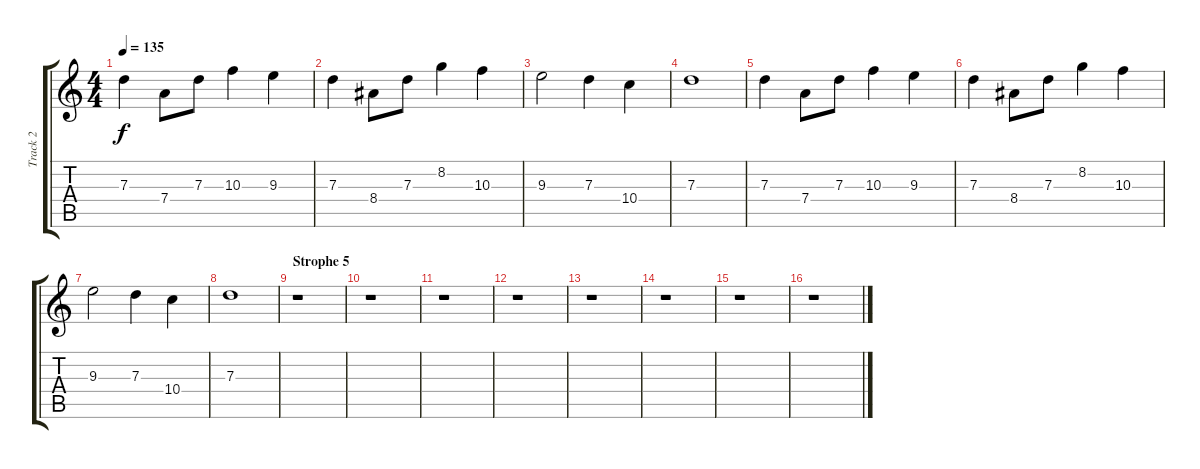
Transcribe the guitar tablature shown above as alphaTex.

\track ("Track 2" "Track 2") {instrument overdrivenguitar}
\staff {score tabs}
\tuning (E4 B3 G3 D3 A2 E2) {hide}
\ts (4 4)
\tempo 135
\clef g2
\ks c
7.3.4{dy f} 7.4.8 7.3.8 10.3.4 9.3.4 |
7.3.4 8.4.8 7.3.8 8.2.4 10.3.4 |
9.3.2 7.3.4 10.4.4 |
7.3.1 |
7.3.4 7.4.8 7.3.8 10.3.4 9.3.4 |
7.3.4 8.4.8 7.3.8 8.2.4 10.3.4 |
9.3.2 7.3.4 10.4.4 |
7.3.1 |
\section ("" "Strophe 5")
r.1 |
r.1 |
r.1 |
r.1 |
r.1 |
r.1 |
r.1 |
r.1
